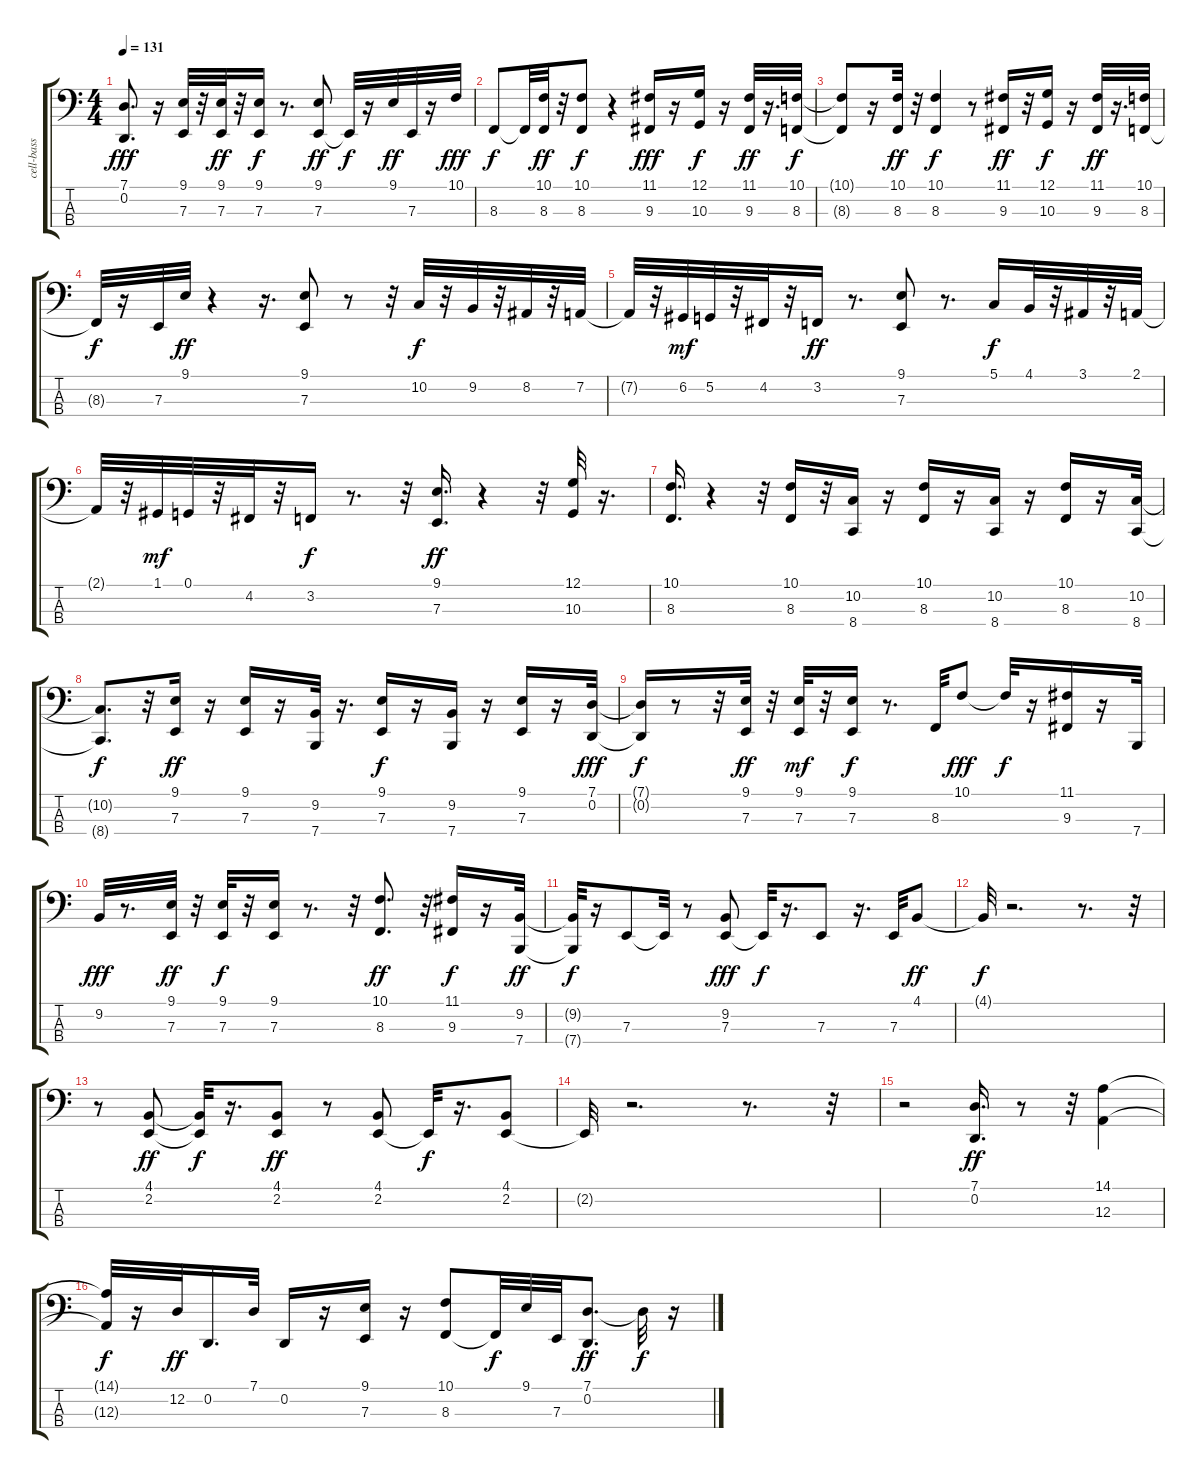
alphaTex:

\track ("cell-bass" "cell-bass") {instrument stringensemble2}
\staff {score tabs}
\tuning (G2 D2 A1 E1) {hide}
\ts (4 4)
\tempo 131
\clef f4
\ks c
(7.1 0.2).8{d dy fff} r.16 (9.1 7.3).32 r.32 (9.1 7.3).32{dy ff} r.32 (9.1 7.3).16{dy f} r.8{d} (9.1 7.3).8{dy ff} 7.3{t}.32{dy f} r.16 9.1.32{dy ff} 7.3.32 r.16 10.1.32{dy fff} |
8.3.8{dy f} 8.3{t}.32 (10.1 8.3).32{dy ff} r.32 (10.1 8.3).8{dy f} r.4 (11.1 9.3).16{dy fff} r.16 (12.1 10.3).16{dy f} r.16 (11.1 9.3).32{dy ff} r.16{d} (10.1 8.3).32{dy f} |
(10.1{t} 8.3{t}).8 r.16 (10.1 8.3).32{dy ff} r.32 (10.1 8.3).4{dy f} r.8 (11.1 9.3).16{dy ff} r.32 (12.1 10.3).16{dy f} r.16 (11.1 9.3).32{dy ff} r.16{d} (10.1 8.3).32 |
8.3{t}.32{dy f} r.16 7.3.32 9.1.32{dy ff} r.4 r.16{d} (9.1 7.3).8 r.8 r.32 10.2.32{dy f} r.32 9.2.32 r.32 8.2.32 r.32 7.2.32 |
7.2{t}.32 r.32 6.2.32{dy mf} 5.2.32 r.32 4.2.32 r.32 3.2.16{dy ff} r.8{d} (9.1 7.3).8 r.8{d} 5.1.16{dy f} 4.1.32 r.32 3.1.32 r.32 2.1.32 |
2.1{t}.32 r.32 1.1.32{dy mf} 0.1.32 r.32 4.2.32 r.32 3.2.16{dy f} r.8{d} r.32 (9.1 7.3).16{d dy ff} r.4 r.32 (12.1 10.3).32 r.16{d} |
(10.1 8.3).16{d} r.4 r.32 (10.1 8.3).16 r.32 (10.2 8.4).16 r.16 (10.1 8.3).16 r.16 (10.2 8.4).16 r.16 (10.1 8.3).16 r.16 (10.2 8.4).32 |
(10.2{t} 8.4{t}).8{d dy f} r.32 (9.1 7.3).16{dy ff} r.16 (9.1 7.3).16 r.16 (9.2 7.4).32 r.16{d} (9.1 7.3).16{dy f} r.16 (9.2 7.4).16 r.16 (9.1 7.3).16 r.16 (7.1 0.2).32{dy fff} |
(7.1{t} 0.2{t}).16{dy f} r.8 r.32 (9.1 7.3).32{dy ff} r.32 (9.1 7.3).32{dy mf} r.32 (9.1 7.3).16{dy f} r.8{d} 8.3.32 10.1.8{dy fff} 10.1{t}.32{dy f} r.16 (11.1 9.3).16 r.16 7.4.32 |
9.2.32{dy fff} r.8{d} (9.1 7.3).32{dy ff} r.32 (9.1 7.3).32{dy f} r.32 (9.1 7.3).16 r.8{d} r.32 (10.1 8.3).8{d dy ff} r.32 (11.1 9.3).16{dy f} r.16 (9.2 7.4).32{dy ff} |
(9.2{t} 7.4{t}).32{dy f} r.16 7.3.8 7.3{t}.32 r.8 (9.2 7.3).8{dy fff} 7.3{t}.32{dy f} r.16{d} 7.3.8 r.16{d} 7.3.32 4.1.8{dy ff} |
4.1{t}.32{dy f} r.2{d} r.8{d} r.32 |
r.8 (4.1 2.2).8{dy ff} (4.1{t} 2.2{t}).32{dy f} r.16{d} (4.1 2.2).8{dy ff} r.8 (4.1 2.2).8 2.2{t}.32{dy f} r.16{d} (4.1 2.2).8 |
2.2{t}.32 r.2{d} r.8{d} r.32 |
r.2 (7.1 0.2).16{d dy ff} r.8 r.32 (14.1 12.3).4 |
(14.1{t} 12.3{t}).32{dy f} r.16 12.2.32{dy ff} 0.2.16{d} 7.1.32 0.2.16 r.16 (9.1 7.3).16 r.16 (10.1 8.3).8 8.3{t}.32{dy f} 9.1.32 7.3.32 (7.1 0.2).8{d dy ff} 7.1{t}.32{dy f} r.16
